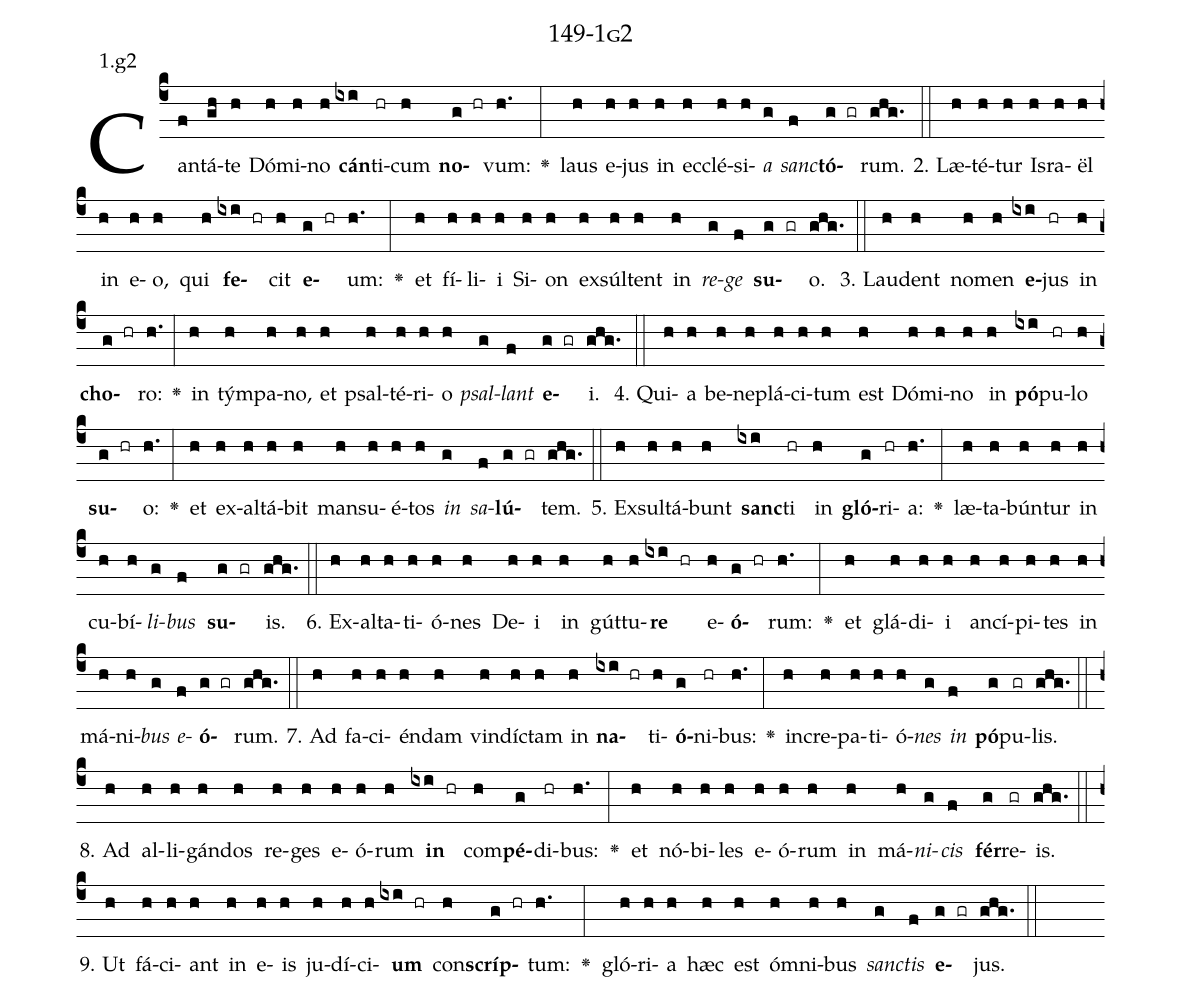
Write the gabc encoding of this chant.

name: 149-1g2;
annotation: 1.g2;
%%
(c4)Can(f)tá(gh)te(h) Dó(h)mi(h)no(h) <b>cán</b>(ixi)ti(hr)cum(h) <b>no</b>(g hr)vum:(h.) <v>\greheightstar</v>(:) laus(h) e(h)jus(h) in(h) ec(h)clé(h)si(h)<i>a</i>(g) <i>sanc</i>(f)<b>tó</b>(g gr)rum.(ghg.) (::)
2. Læ(h)té(h)tur(h) Is(h)ra(h)ël(h) in(h) e(h)o,(h) qui(h) <b>fe</b>(ixi hr)cit(h) <b>e</b>(g hr)um:(h.) <v>\greheightstar</v>(:) et(h) fí(h)li(h)i(h) Si(h)on(h) ex(h)súl(h)tent(h) in(h) <i>re</i>(g)<i>ge</i>(f) <b>su</b>(g gr)o.(ghg.) (::)
3. Lau(h)dent(h) no(h)men(h) <b>e</b>(ixi)jus(hr) in(h) <b>cho</b>(g hr)ro:(h.) <v>\greheightstar</v>(:) in(h) tým(h)pa(h)no,(h) et(h) psal(h)té(h)ri(h)o(h) <i>psal</i>(g)<i>lant</i>(f) <b>e</b>(g gr)i.(ghg.) (::)
4. Qui(h)a(h) be(h)ne(h)plá(h)ci(h)tum(h) est(h) Dó(h)mi(h)no(h) in(h) <b>pó</b>(ixi)pu(hr)lo(h) <b>su</b>(g hr)o:(h.) <v>\greheightstar</v>(:) et(h) ex(h)al(h)tá(h)bit(h) man(h)su(h)é(h)tos(h) <i>in</i>(g) <i>sa</i>(f)<b>lú</b>(g gr)tem.(ghg.) (::)
5. Ex(h)sul(h)tá(h)bunt(h) <b>sanc</b>(ixi)ti(hr) in(h) <b>gló</b>(g)ri(hr)a:(h.) <v>\greheightstar</v>(:) læ(h)ta(h)bún(h)tur(h) in(h) cu(h)bí(h)<i>li</i>(g)<i>bus</i>(f) <b>su</b>(g gr)is.(ghg.) (::)
6. Ex(h)al(h)ta(h)ti(h)ó(h)nes(h) De(h)i(h) in(h) gút(h)tu(h)<b>re</b>(ixi hr) e(h)<b>ó</b>(g hr)rum:(h.) <v>\greheightstar</v>(:) et(h) glá(h)di(h)i(h) an(h)cí(h)pi(h)tes(h) in(h) má(h)ni(h)<i>bus</i>(g) <i>e</i>(f)<b>ó</b>(g gr)rum.(ghg.) (::)
7. Ad(h) fa(h)ci(h)én(h)dam(h) vin(h)díc(h)tam(h) in(h) <b>na</b>(ixi hr)ti(h)<b>ó</b>(g)ni(hr)bus:(h.) <v>\greheightstar</v>(:) in(h)cre(h)pa(h)ti(h)ó(h)<i>nes</i>(g) <i>in</i>(f) <b>pó</b>(g)pu(gr)lis.(ghg.) (::)
8. Ad(h) al(h)li(h)gán(h)dos(h) re(h)ges(h) e(h)ó(h)rum(h) <b>in</b>(ixi hr) com(h)<b>pé</b>(g)di(hr)bus:(h.) <v>\greheightstar</v>(:) et(h) nó(h)bi(h)les(h) e(h)ó(h)rum(h) in(h) má(h)<i>ni</i>(g)<i>cis</i>(f) <b>fér</b>(g)re(gr)is.(ghg.) (::)
9. Ut(h) fá(h)ci(h)ant(h) in(h) e(h)is(h) ju(h)dí(h)ci(h)<b>um</b>(ixi hr) con(h)<b>scríp</b>(g hr)tum:(h.) <v>\greheightstar</v>(:) gló(h)ri(h)a(h) hæc(h) est(h) óm(h)ni(h)bus(h) <i>sanc</i>(g)<i>tis</i>(f) <b>e</b>(g gr)jus.(ghg.) (::)
